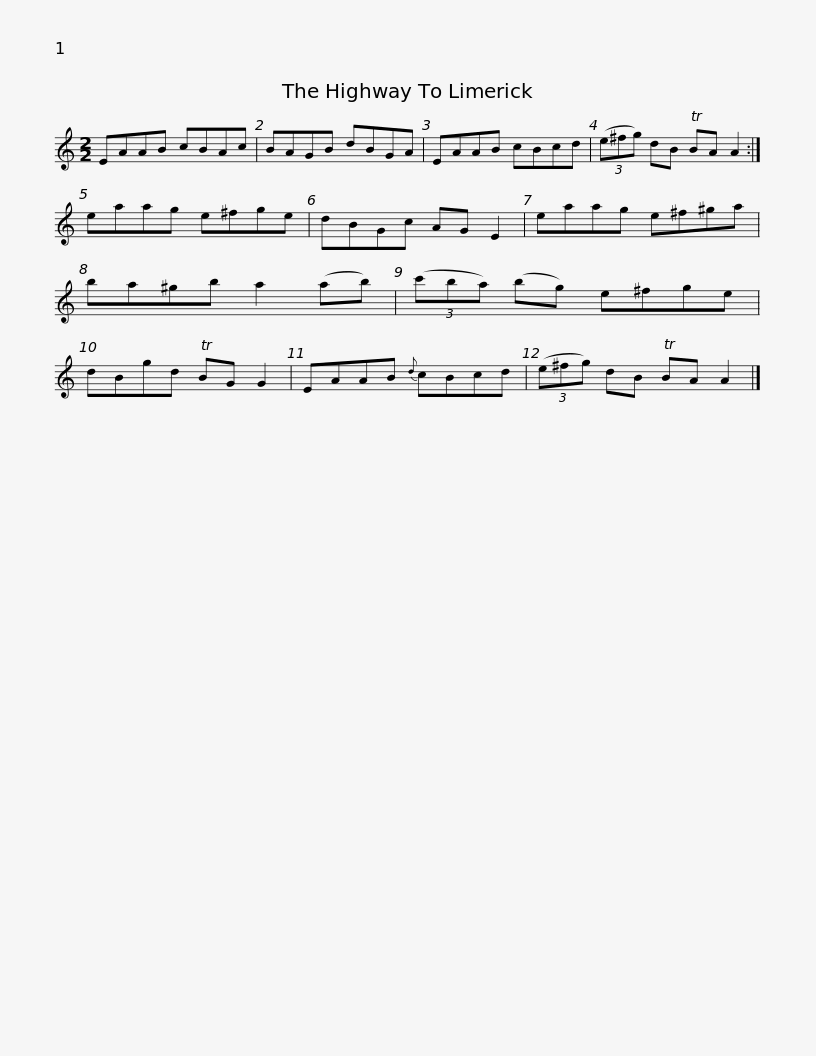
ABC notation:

X:1
L:1/8
M:2/2
I:linebreak $
K:C
V:1 treble
V:1
 EAAB cBAc | BAGB dBGA | EAAB cBcd | (3(e^fg) dB TBA A2 :| eaag e^fge |$ %5
 dBGc AG E2 | eaag e^f^ga | ba^gb a2 (ab) | (3(c'ba) (bg) e^fge | dBgd TBG G2 |$ %10
 EAAB{d} cBcd | (3(e^fg) dB TBA A2 |] %12
